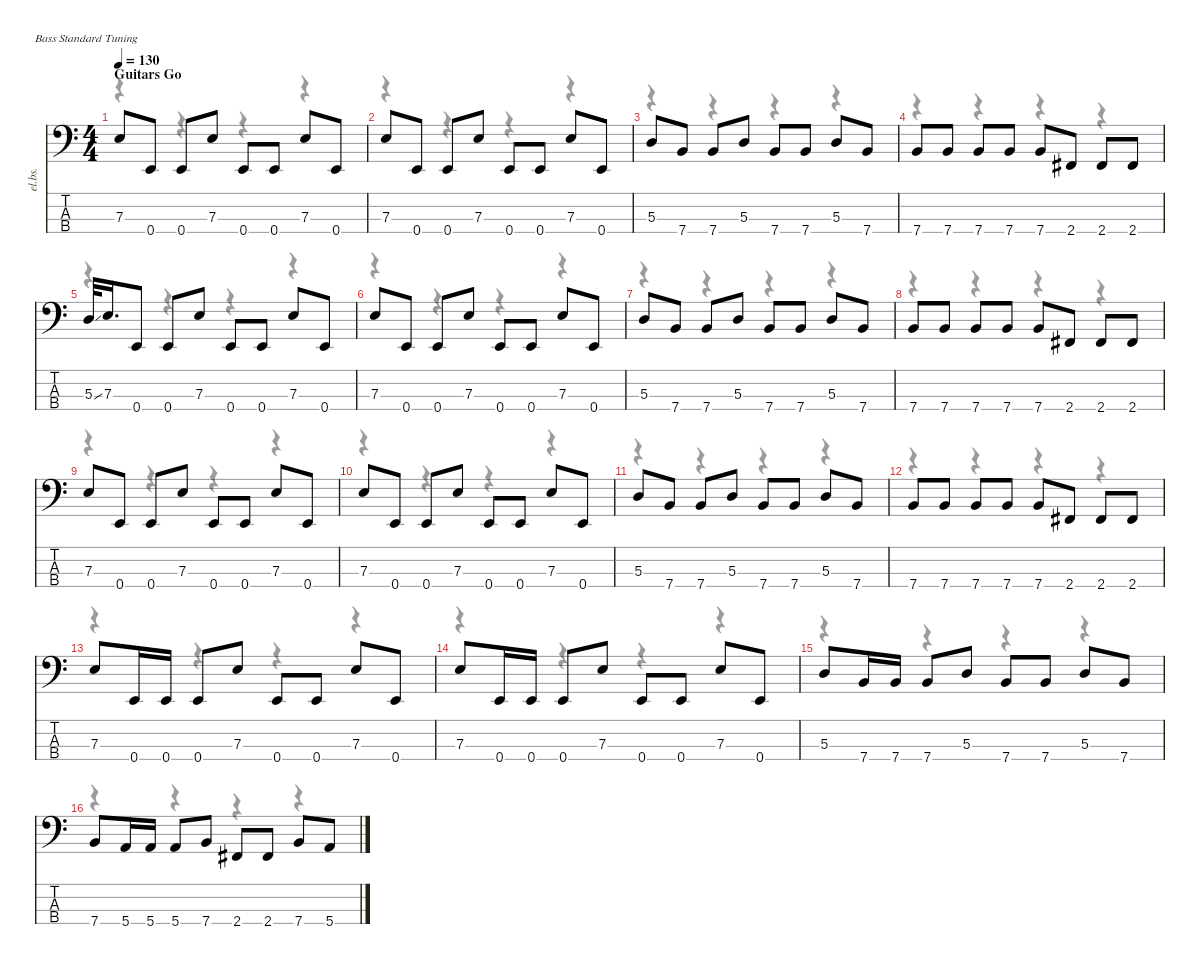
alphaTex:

\defaultSystemsLayout 4
\hideDynamics
\bracketExtendMode nobrackets
\track ("Cliff Burton - Bass" "el.bs.") {instrument electricbassfinger}
\staff {score tabs}
\tuning (G2 D2 A1 E1)
\voice
\ts (4 4)
\section ("" "Guitars Go")
\tempo 130
\clef f4
\ks c
7.3.8{dy f} 0.4.8 0.4.8 7.3.8 0.4.8 0.4.8 7.3.8 0.4.8 |
7.3.8 0.4.8 0.4.8 7.3.8 0.4.8 0.4.8 7.3.8 0.4.8 |
5.3.8 7.4.8 7.4.8 5.3.8 7.4.8 7.4.8 5.3.8 7.4.8 |
7.4.8 7.4.8 7.4.8 7.4.8 7.4.8 2.4{acc #}.8 2.4{acc #}.8 2.4{acc #}.8 |
5.3{ss}.32 7.3.16{d} 0.4.8 0.4.8 7.3.8 0.4.8 0.4.8 7.3.8 0.4.8 |
7.3.8 0.4.8 0.4.8 7.3.8 0.4.8 0.4.8 7.3.8 0.4.8 |
5.3.8 7.4.8 7.4.8 5.3.8 7.4.8 7.4.8 5.3.8 7.4.8 |
7.4.8 7.4.8 7.4.8 7.4.8 7.4.8 2.4{acc #}.8 2.4{acc #}.8 2.4{acc #}.8 |
7.3.8 0.4.8 0.4.8 7.3.8 0.4.8 0.4.8 7.3.8 0.4.8 |
7.3.8 0.4.8 0.4.8 7.3.8 0.4.8 0.4.8 7.3.8 0.4.8 |
5.3.8 7.4.8 7.4.8 5.3.8 7.4.8 7.4.8 5.3.8 7.4.8 |
7.4.8 7.4.8 7.4.8 7.4.8 7.4.8 2.4{acc #}.8 2.4{acc #}.8 2.4{acc #}.8 |
7.3.8 0.4.16 0.4.16 0.4.8 7.3.8 0.4.8 0.4.8 7.3.8 0.4.8 |
7.3.8 0.4.16 0.4.16 0.4.8 7.3.8 0.4.8 0.4.8 7.3.8 0.4.8 |
5.3.8 7.4.16 7.4.16 7.4.8 5.3.8 7.4.8 7.4.8 5.3.8 7.4.8 |
7.4.8 5.4.16 5.4.16 5.4.8 7.4.8 2.4{acc #}.8 2.4{acc #}.8 7.4.8 5.4.8
\voice
\clef f4
\ottava regular
\simile none
\ks c
r.4{dy mf} r.4 r.4 r.4 |
r.4 r.4 r.4 r.4 |
r.4 r.4 r.4 r.4 |
r.4 r.4 r.4 r.4 |
r.4 r.4 r.4 r.4 |
r.4 r.4 r.4 r.4 |
r.4 r.4 r.4 r.4 |
r.4 r.4 r.4 r.4 |
r.4 r.4 r.4 r.4 |
r.4 r.4 r.4 r.4 |
r.4 r.4 r.4 r.4 |
r.4 r.4 r.4 r.4 |
r.4 r.4 r.4 r.4 |
r.4 r.4 r.4 r.4 |
r.4 r.4 r.4 r.4 |
r.4 r.4 r.4 r.4
